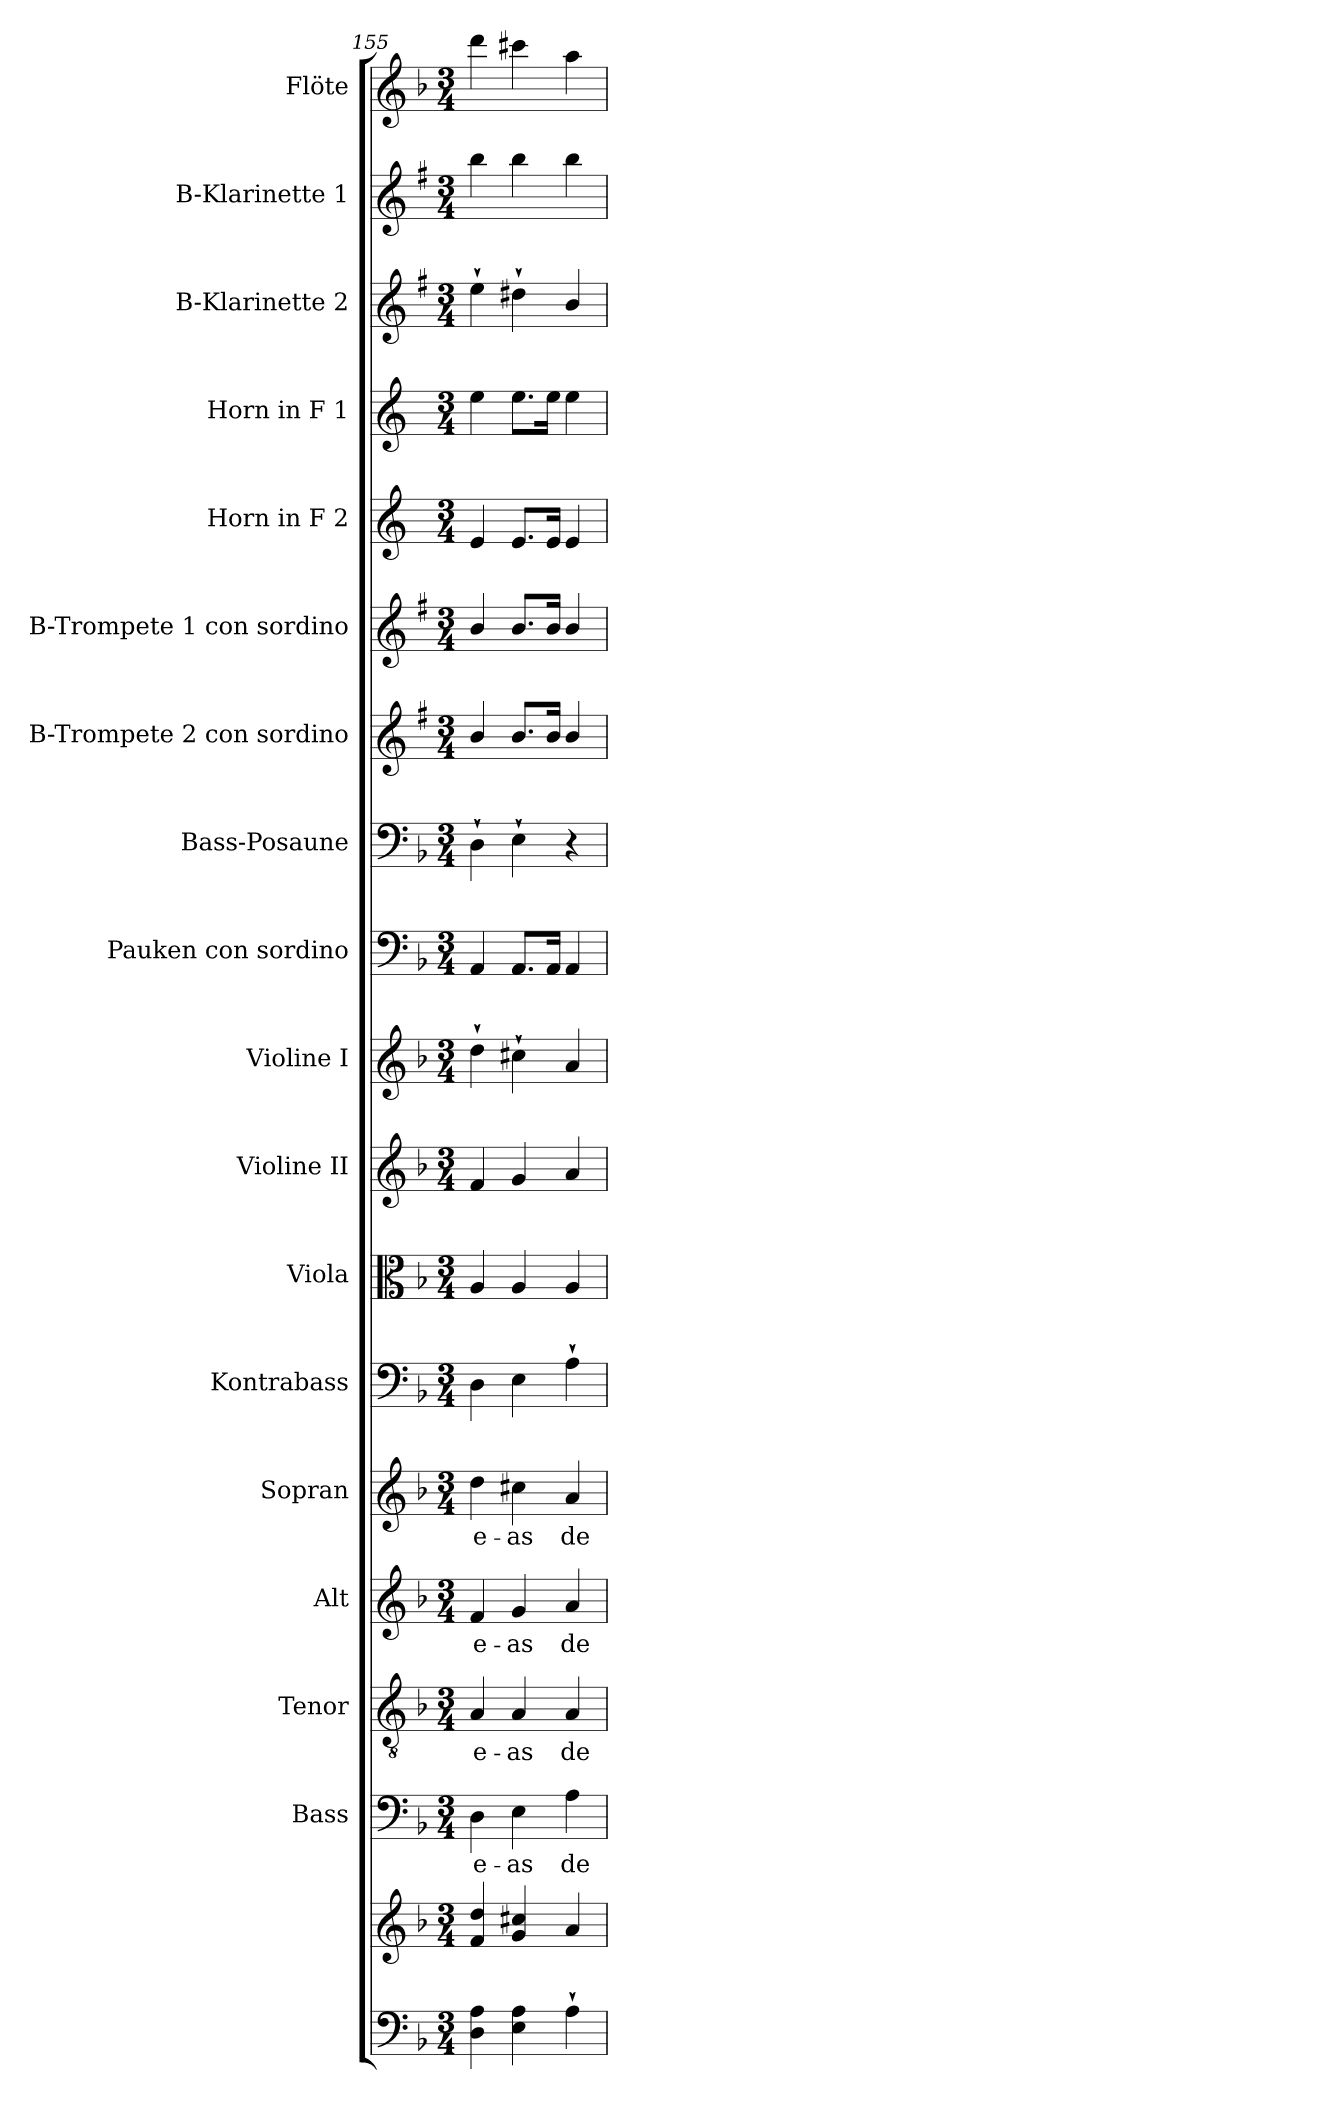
**kern	**kern	**kern	**text	**kern	**text	**kern	**text	**kern	**text	**kern	**kern	**kern	**kern	**kern	**kern	**kern	**kern	**kern	**kern	**kern	**kern	**kern
*part18	*part18	*part17	*part17	*part16	*part16	*part15	*part15	*part14	*part14	*part13	*part12	*part11	*part10	*part9	*part8	*part7	*part6	*part5	*part4	*part3	*part2	*part1
*staff19	*staff18	*staff17	*staff17	*staff16	*staff16	*staff15	*staff15	*staff14	*staff14	*staff13	*staff12	*staff11	*staff10	*staff9	*staff8	*staff7	*staff6	*staff5	*staff4	*staff3	*staff2	*staff1
*	*	*I"Bass	*	*I"Tenor	*	*I"Alt	*	*I"Sopran	*	*I"Kontrabass	*I"Viola	*I"Violine II	*I"Violine I	*I"Pauken con sordino	*I"Bass-Posaune	*I"B-Trompete 2 con sordino	*I"B-Trompete 1 con sordino	*I"Horn in F 2	*I"Horn in F 1	*I"B-Klarinette 2	*I"B-Klarinette 1	*I"Flöte
*	*	*I'B.	*	*I'T.	*	*I'A.	*	*I'S.	*	*I'Kb.	*I'Vla.	*I'Vl. II	*I'Vl. I	*I'Pk.	*I'B. Pos.	*I'B Trp. 2	*I'B Trp. 1	*	*	*I'B Kl. 2	*I'B Kl. 1	*I'Fl.
*clefF4	*clefG2	*clefF4	*	*clefGv2	*	*clefG2	*	*clefG2	*	*clefF4	*clefC3	*clefG2	*clefG2	*clefF4	*clefF4	*clefG2	*clefG2	*clefG2	*clefG2	*clefG2	*clefG2	*clefG2
*	*	*	*	*	*	*	*	*	*	*ITrd7c12	*	*	*	*	*	*ITrd1c2	*ITrd1c2	*ITrd4c7	*ITrd4c7	*ITrd1c2	*ITrd1c2	*
*k[b-]	*k[b-]	*k[b-]	*	*k[b-]	*	*k[b-]	*	*k[b-]	*	*k[b-]	*k[b-]	*k[b-]	*k[b-]	*k[b-]	*k[b-]	*k[b-]	*k[b-]	*k[b-]	*k[b-]	*k[b-]	*k[b-]	*k[b-]
*F:	*F:	*F:	*	*F:	*	*F:	*	*F:	*	*F:	*F:	*F:	*F:	*F:	*F:	*F:	*F:	*F:	*F:	*F:	*F:	*F:
*M3/4	*M3/4	*M3/4	*	*M3/4	*	*M3/4	*	*M3/4	*	*M3/4	*M3/4	*M3/4	*M3/4	*M3/4	*M3/4	*M3/4	*M3/4	*M3/4	*M3/4	*M3/4	*M3/4	*M3/4
=155	=155	=155	=155	=155	=155	=155	=155	=155	=155	=155	=155	=155	=155	=155	=155	=155	=155	=155	=155	=155	=155	=155
!	!	!	!LO:LY:b	!	!LO:LY:b	!	!LO:LY:b	!	!LO:LY:b	!	!	!	!	!	!	!	!	!	!	!	!	!
4D\ 4A\	4f/ 4dd/	4D\	e-	4A/	e-	4f/	e-	4dd\	e-	4DD\	4A/	4f/	4dd`>\	4AA/	4D`>\	4a/	4a/	4A/	4a\	4dd`>\	4aa\	4ddd\
!	!	!	!LO:LY:b	!	!LO:LY:b	!	!LO:LY:b	!	!LO:LY:b	!	!	!	!	!	!	!	!	!	!	!	!	!
4E\ 4A\	4g/ 4cc#X/	4E\	-as	4A/	-as	4g/	-as	4cc#X\	-as	4EE\	4A/	4g/	4cc#X`>\	8.AA/L	4E`>\	8.a/L	8.a/L	8.A/L	8.a\L	4cc#X`>\	4aa\	4ccc#X\
.	.	.	.	.	.	.	.	.	.	.	.	.	.	16AA/Jk	.	16a/Jk	16a/Jk	16A/Jk	16a\Jk	.	.	.
!	!	!	!LO:LY:b	!	!LO:LY:b	!	!LO:LY:b	!	!LO:LY:b	!	!	!	!	!	!	!	!	!	!	!	!	!
4A`>\	4a/	4A\	de	4A/	de	4a/	de	4a/	de	4AA`>\	4A/	4a/	4a/	4AA/	4r	4a/	4a/	4A/	4a\	4a/	4aa\	4aa\
=	=	=	=	=	=	=	=	=	=	=	=	=	=	=	=	=	=	=	=	=	=	=
*-	*-	*-	*-	*-	*-	*-	*-	*-	*-	*-	*-	*-	*-	*-	*-	*-	*-	*-	*-	*-	*-	*-
